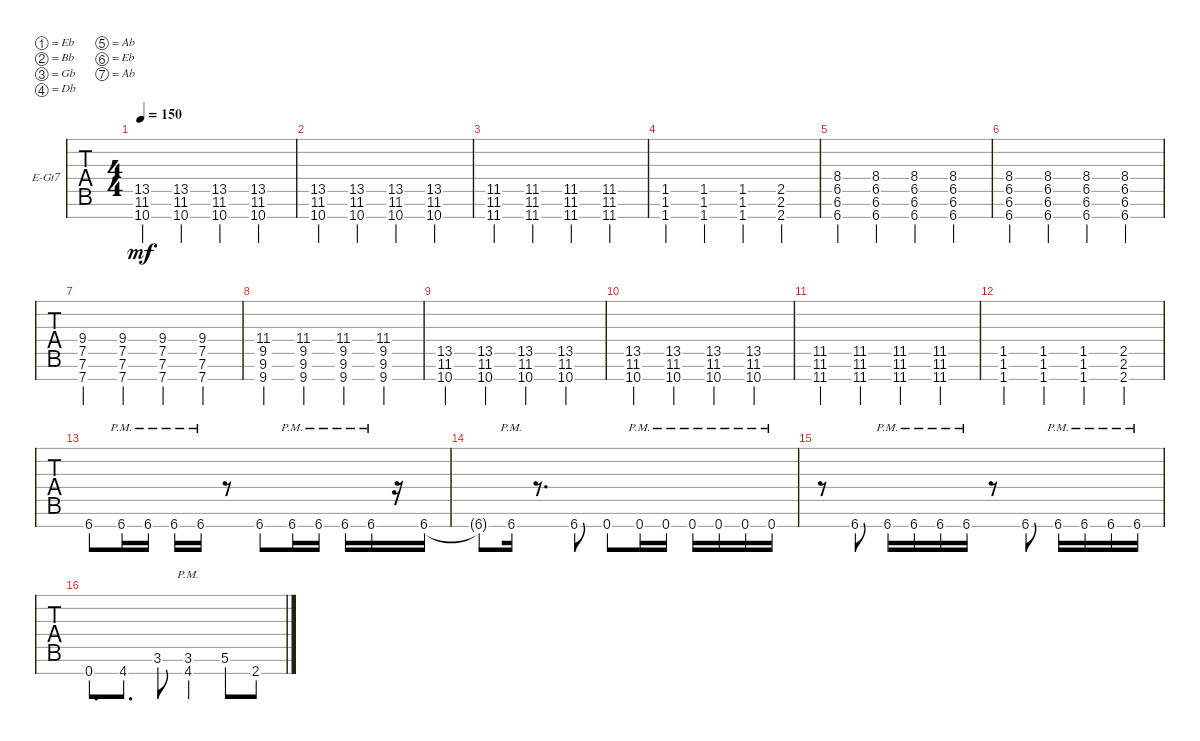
\defaultSystemsLayout 4
\bracketExtendMode groupsimilarinstruments
\firstSystemTrackNameOrientation horizontal
\otherSystemsTrackNameOrientation horizontal
\track ("Left Guitar" "E-Gt7") {instrument distortionguitar}
\staff {tabs}
\tuning (Eb4 Bb3 Gb3 Db3 Ab2 Eb2 Ab1)
\ts (4 4)
\tempo 150
\clef g2
\ks c
(10.7 11.6 13.5).4{dy mf} (10.7 11.6 13.5).4 (10.7 11.6 13.5).4 (10.7 11.6 13.5).4 |
(10.7 11.6 13.5).4 (10.7 11.6 13.5).4 (10.7 11.6 13.5).4 (10.7 11.6 13.5).4 |
(11.7 11.6 11.5).4 (11.7 11.6 11.5).4 (11.7 11.6 11.5).4 (11.7 11.6 11.5).4 |
(1.7 1.5 1.6).4 (1.7 1.6 1.5).4 (1.7 1.5 1.6).4 (2.7 2.6 2.5).4 |
(6.7 6.6 6.5 8.4).4 (6.7 6.6 6.5 8.4).4 (6.7 6.6 6.5 8.4).4 (6.7 6.6 6.5 8.4).4 |
(6.7 6.6 6.5 8.4).4 (6.7 6.6 6.5 8.4).4 (6.7 6.6 6.5 8.4).4 (6.7 6.6 6.5 8.4).4 |
(7.7 7.6 7.5 9.4).4 (7.7 7.6 7.5 9.4).4 (7.7 7.6 7.5 9.4).4 (7.7 7.6 7.5 9.4).4 |
(9.7 9.6 9.5 11.4).4 (9.7 9.6 9.5 11.4).4 (9.7 9.6 9.5 11.4).4 (9.7 9.6 9.5 11.4).4 |
(10.7 11.6 13.5).4 (10.7 11.6 13.5).4 (10.7 11.6 13.5).4 (10.7 11.6 13.5).4 |
(10.7 11.6 13.5).4 (10.7 11.6 13.5).4 (10.7 11.6 13.5).4 (10.7 11.6 13.5).4 |
(11.7 11.6 11.5).4 (11.7 11.6 11.5).4 (11.7 11.6 11.5).4 (11.7 11.6 11.5).4 |
(1.7 1.5 1.6).4 (1.7 1.6 1.5).4 (1.7 1.5 1.6).4 (2.7 2.6 2.5).4 |
6.7.8 6.7{pm}.16 6.7{pm}.16 6.7{pm}.16 6.7{pm}.16 r.8 6.7.8 6.7{pm}.16 6.7{pm}.16 6.7{pm}.16 6.7{pm}.16 r.16 6.7.16 |
6.7{t}.8 6.7{pm}.16 r.8{d} 6.7.8 0.7.8 0.7{pm}.16 0.7{pm}.16 0.7{pm}.16 0.7{pm}.16 0.7{pm}.16 0.7{pm}.16 |
r.8 6.7.8 6.7{pm}.16 6.7{pm}.16 6.7{pm}.16 6.7{pm}.16 r.8 6.7.8 6.7{pm}.16 6.7{pm}.16 6.7{pm}.16 6.7{pm}.16 |
0.7.8{d} 4.7.8{d} 3.6.8 (3.6{pm} 4.7{pm}).4 5.6.8 2.7.8
